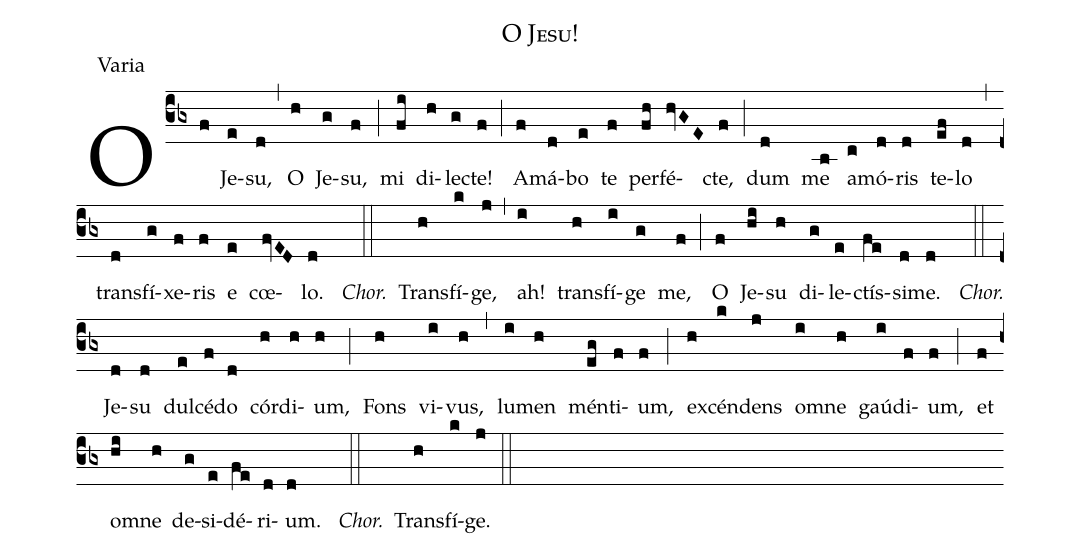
name:O Jesu!;
office-part:Varia;
%%
(cb3)O(f) Je(e)su,(d) (,) O(h) Je(g)su,(f) (;) mi(fi) di(h)le(g)cte!(f) (;) A(f)má(d)bo(e) te(f) per(fh)fé(hvGE)cte,(f) (;) dum(d) me(b) a(c)mó(d)ris(d) te(ef)lo(d) (,) trans(d)fí(g)xe(f)ris(f) e(e) cœ(fvED)lo.  (d) <i>Chor.</i>(::) Trans(h)fí(k)ge,(j) (,) ah!(i) trans(h)fí(i)ge(g) me,(f) (;) O(f) Je(hi)su(h) di(g)le(e)ctís(fe)si(d)me.  (d) <i>Chor.</i>(::) Je(d)su(d) dul(e)cé(f)do(d) cór(h)di(h)um,(h) (;) Fons(h) vi(i)vus,(h) (,) lu(i)men(h) mén(eg)ti(f)um,(f) (;) ex(h)cén(k)dens(j) om(i)ne(h) gaú(i)di(f)um,(f) (;) et(f) om(hi)ne(h) de(g)si(e)dé(fe)ri(d)um.  (d) <i>Chor.</i>(::) Trans(h)fí(k)ge.(j) (::)
